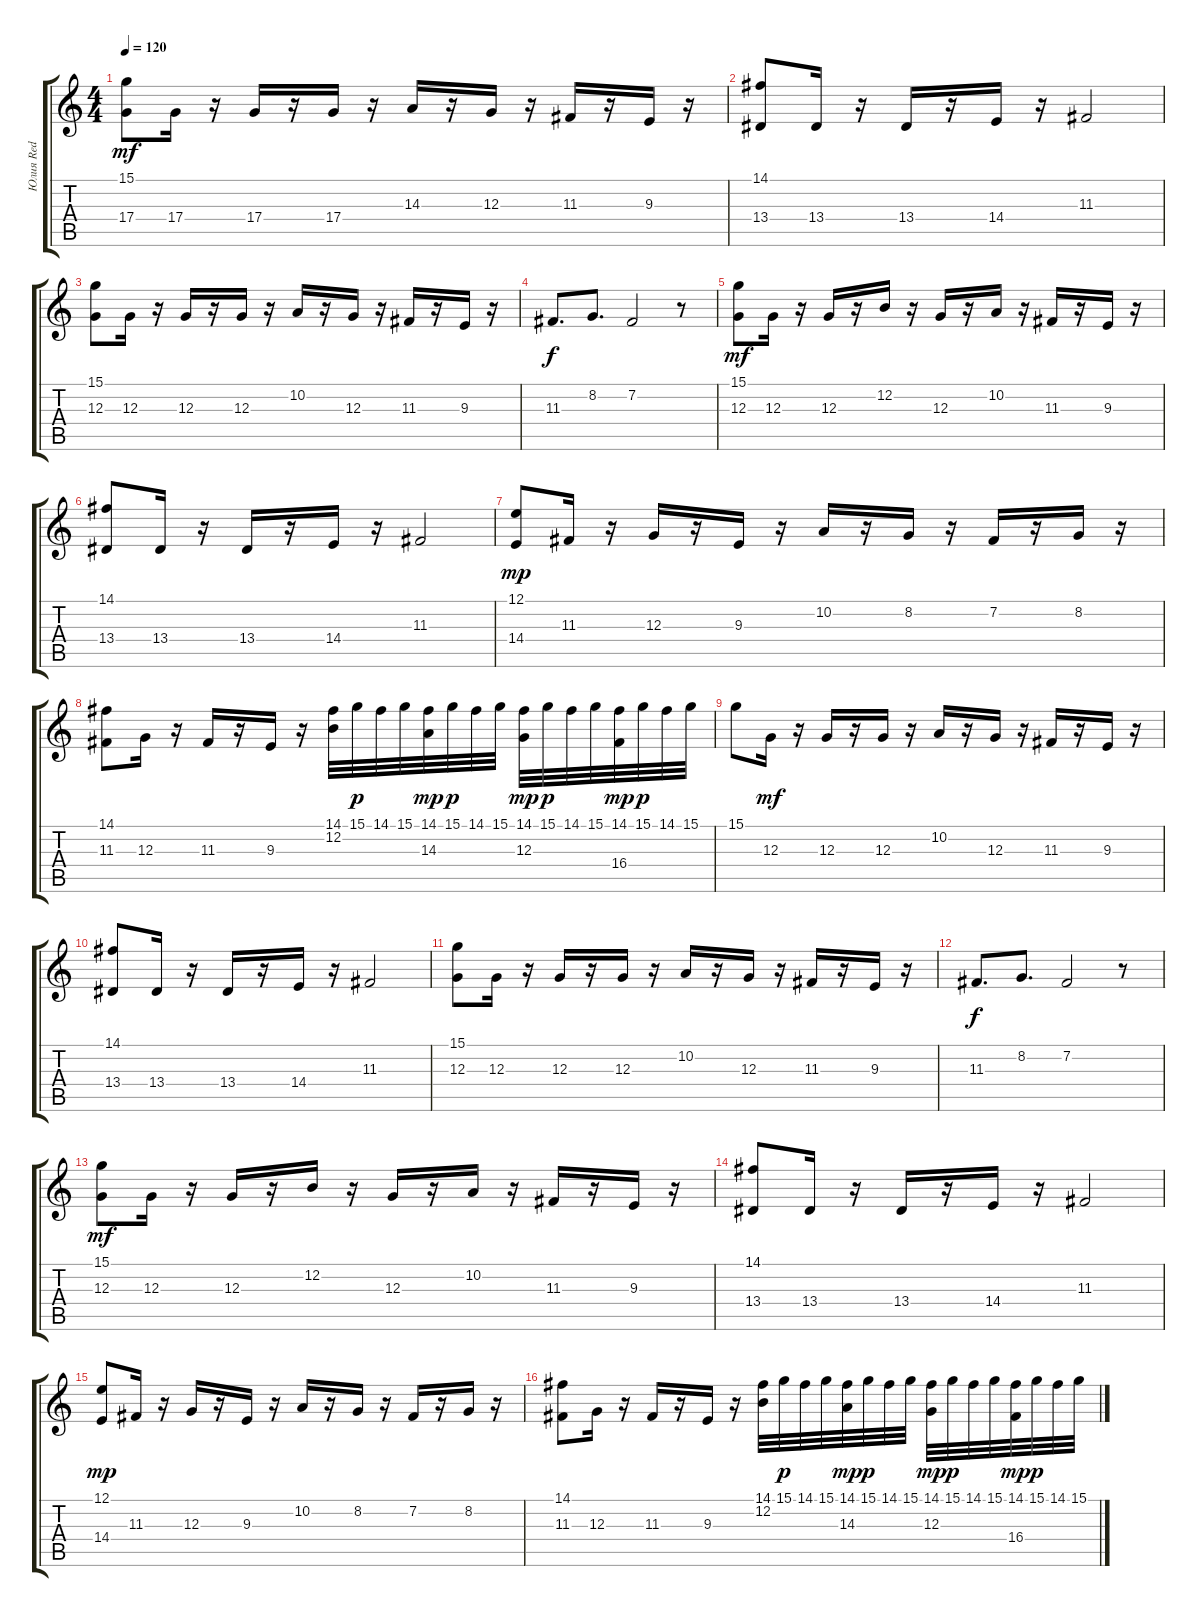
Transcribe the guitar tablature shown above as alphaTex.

\track ("Юлия Red" "Юлия Red") {instrument tremolostrings}
\staff {score tabs}
\tuning (E4 B3 G3 D3 A2 E2) {hide}
\ts (4 4)
\tempo 120
\clef g2
\ks c
(15.1 17.4).8{dy mf} 17.4.16 r.16 17.4.16 r.16 17.4.16 r.16 14.3.16 r.16 12.3.16 r.16 11.3.16 r.16 9.3.16 r.16 |
(14.1 13.4).8 13.4.16 r.16 13.4.16 r.16 14.4.16 r.16 11.3.2 |
(15.1 12.3).8 12.3.16 r.16 12.3.16 r.16 12.3.16 r.16 10.2.16 r.16 12.3.16 r.16 11.3.16 r.16 9.3.16 r.16 |
11.3.8{d dy f} 8.2.8{d} 7.2.2 r.8 |
(15.1 12.3).8{dy mf} 12.3.16 r.16 12.3.16 r.16 12.2.16 r.16 12.3.16 r.16 10.2.16 r.16 11.3.16 r.16 9.3.16 r.16 |
(14.1 13.4).8 13.4.16 r.16 13.4.16 r.16 14.4.16 r.16 11.3.2 |
(12.1 14.4).8{dy mp} 11.3.16 r.16 12.3.16 r.16 9.3.16 r.16 10.2.16 r.16 8.2.16 r.16 7.2.16 r.16 8.2.16 r.16 |
(14.1 11.3).8 12.3.16 r.16 11.3.16 r.16 9.3.16 r.16 (14.1 12.2).32 15.1.32{dy p} 14.1.32 15.1.32 (14.1 14.3).32{dy mp} 15.1.32{dy p} 14.1.32 15.1.32 (14.1 12.3).32{dy mp} 15.1.32{dy p} 14.1.32 15.1.32 (14.1 16.4).32{dy mp} 15.1.32{dy p} 14.1.32 15.1.32 |
15.1.8 12.3.16{dy mf} r.16 12.3.16 r.16 12.3.16 r.16 10.2.16 r.16 12.3.16 r.16 11.3.16 r.16 9.3.16 r.16 |
(14.1 13.4).8 13.4.16 r.16 13.4.16 r.16 14.4.16 r.16 11.3.2 |
(15.1 12.3).8 12.3.16 r.16 12.3.16 r.16 12.3.16 r.16 10.2.16 r.16 12.3.16 r.16 11.3.16 r.16 9.3.16 r.16 |
11.3.8{d dy f} 8.2.8{d} 7.2.2 r.8 |
(15.1 12.3).8{dy mf} 12.3.16 r.16 12.3.16 r.16 12.2.16 r.16 12.3.16 r.16 10.2.16 r.16 11.3.16 r.16 9.3.16 r.16 |
(14.1 13.4).8 13.4.16 r.16 13.4.16 r.16 14.4.16 r.16 11.3.2 |
(12.1 14.4).8{dy mp} 11.3.16 r.16 12.3.16 r.16 9.3.16 r.16 10.2.16 r.16 8.2.16 r.16 7.2.16 r.16 8.2.16 r.16 |
(14.1 11.3).8 12.3.16 r.16 11.3.16 r.16 9.3.16 r.16 (14.1 12.2).32 15.1.32{dy p} 14.1.32 15.1.32 (14.1 14.3).32{dy mp} 15.1.32{dy p} 14.1.32 15.1.32 (14.1 12.3).32{dy mp} 15.1.32{dy p} 14.1.32 15.1.32 (14.1 16.4).32{dy mp} 15.1.32{dy p} 14.1.32 15.1.32
